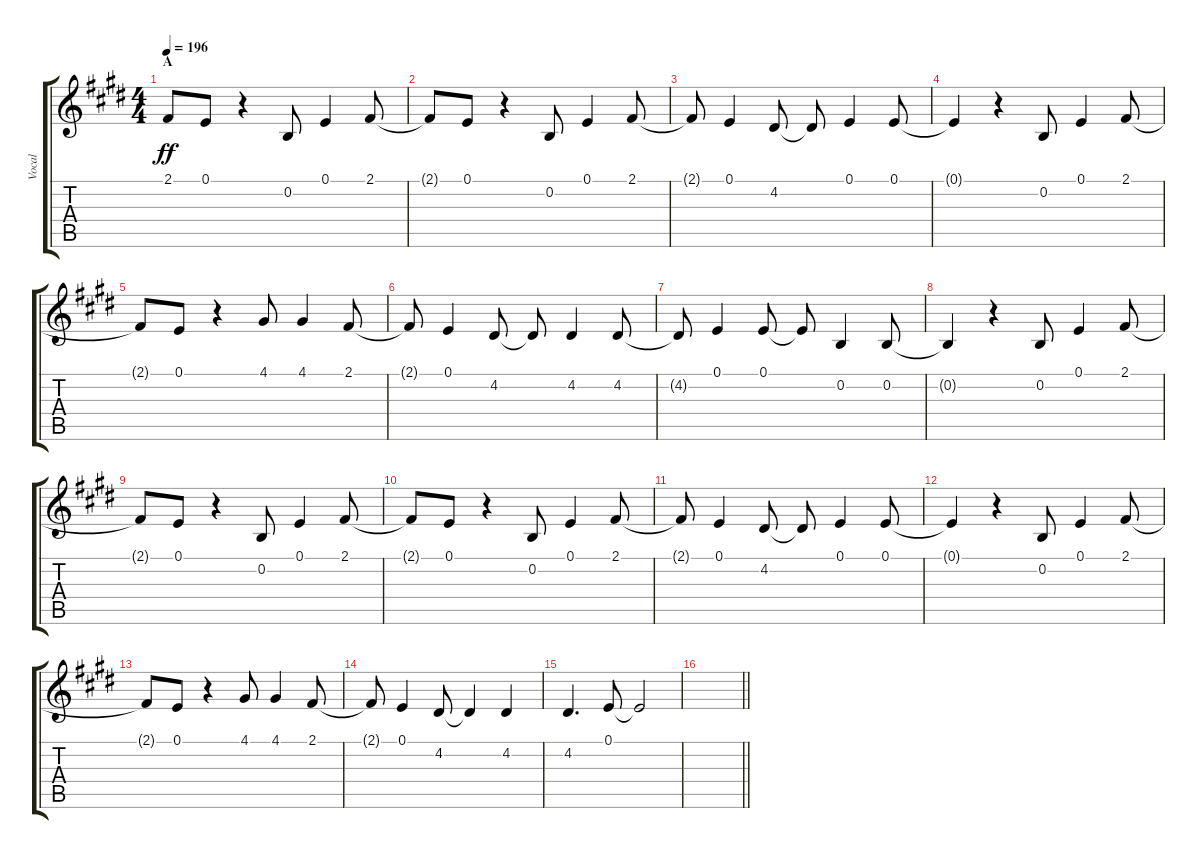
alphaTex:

\track ("Vocal" "Vocal") {instrument flute}
\staff {score tabs}
\tuning (E4 B3 G3 D3 A2 E2) {hide}
\ts (4 4)
\section ("" "A")
\tempo 196
\clef g2
\ks e
2.1{t}.8{dy ff} 0.1.8 r.4 0.2.8 0.1.4 2.1.8 |
2.1{t}.8 0.1.8 r.4 0.2.8 0.1.4 2.1.8 |
2.1{t}.8 0.1.4 4.2.8 4.2{t}.8 0.1.4 0.1.8 |
0.1{t}.4 r.4 0.2.8 0.1.4 2.1.8 |
2.1{t}.8 0.1.8 r.4 4.1.8 4.1.4 2.1.8 |
2.1{t}.8 0.1.4 4.2.8 4.2{t}.8 4.2.4 4.2.8 |
4.2{t}.8 0.1.4 0.1.8 0.1{t}.8 0.2.4 0.2.8 |
0.2{t}.4 r.4 0.2.8 0.1.4 2.1.8 |
2.1{t}.8 0.1.8 r.4 0.2.8 0.1.4 2.1.8 |
2.1{t}.8 0.1.8 r.4 0.2.8 0.1.4 2.1.8 |
2.1{t}.8 0.1.4 4.2.8 4.2{t}.8 0.1.4 0.1.8 |
0.1{t}.4 r.4 0.2.8 0.1.4 2.1.8 |
2.1{t}.8 0.1.8 r.4 4.1.8 4.1.4 2.1.8 |
2.1{t}.8 0.1.4 4.2.8 4.2{t}.4 4.2.4 |
4.2.4{d} 0.1.8 0.1{t}.2 |
\barLineRight lightlight
